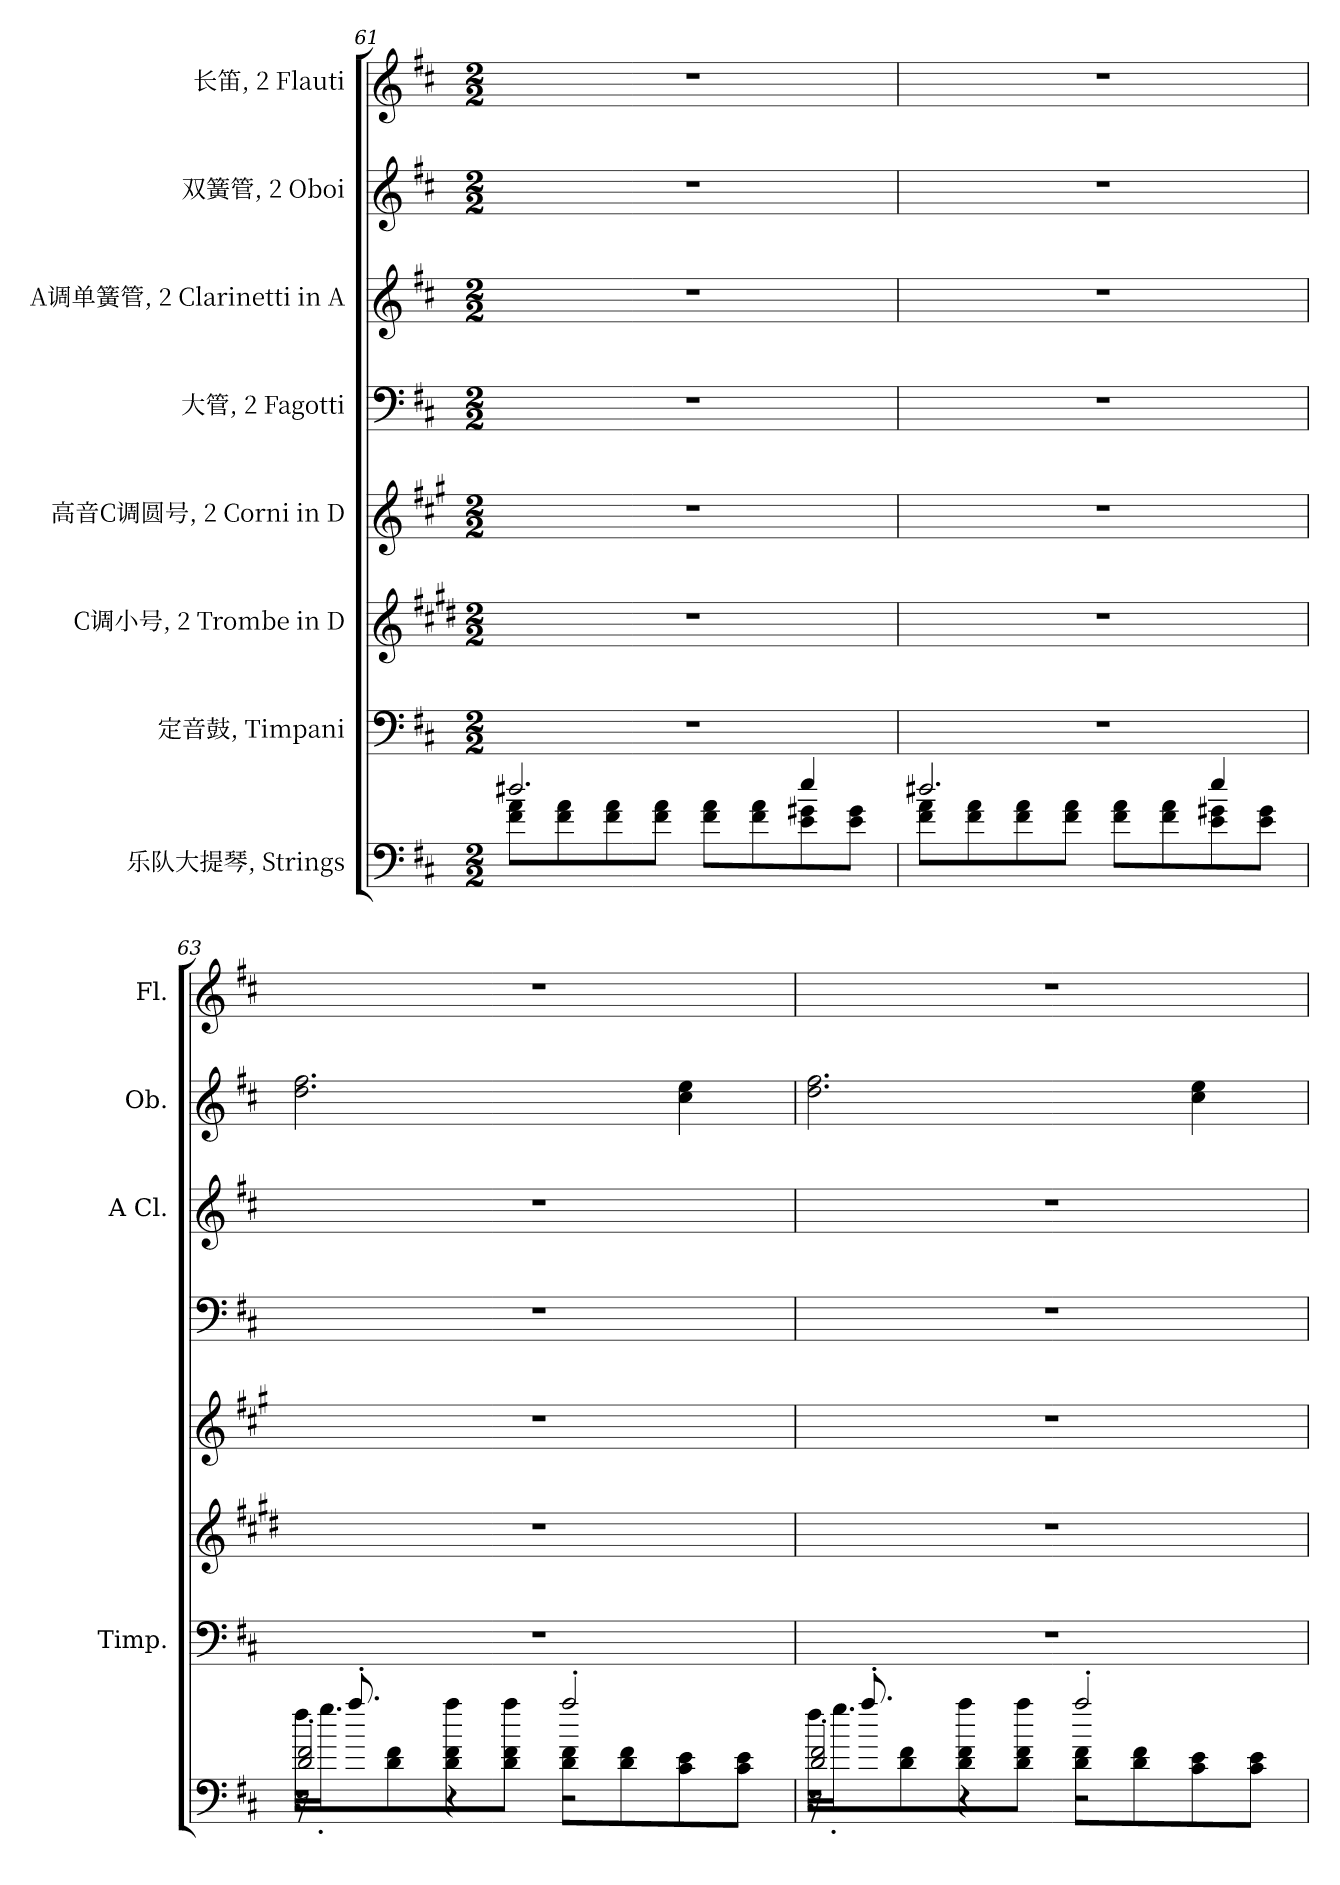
**kern	**kern	**kern	**kern	**kern	**kern	**kern	**kern
*part8	*part7	*part6	*part5	*part4	*part3	*part2	*part1
*staff8	*staff7	*staff6	*staff5	*staff4	*staff3	*staff2	*staff1
*I"乐队大提琴, Strings	*I"定音鼓, Timpani	*I"C调小号, 2 Trombe in D	*I"高音C调圆号, 2 Corni in D	*I"大管, 2 Fagotti	*I"A调单簧管, 2 Clarinetti in A	*I"双簧管, 2 Oboi	*I"长笛, 2 Flauti
*	*I'Timp.	*	*	*	*I'A Cl.	*I'Ob.	*I'Fl.
*clefF4	*clefF4	*clefG2	*clefG2	*clefF4	*clefG2	*clefG2	*clefG2
*	*	*ITrd1c2	*ITrd4c7	*	*ITrd2c3	*	*
*k[f#c#]	*k[f#c#]	*k[f#c#]	*k[f#c#]	*k[f#c#]	*k[f#c#g#d#a#]	*k[f#c#]	*k[f#c#]
*M2/2	*M2/2	*M2/2	*M2/2	*M2/2	*M2/2	*M2/2	*M2/2
=61	=61	=61	=61	=61	=61	=61	=61
*^	*	*	*	*	*	*	*
2.dd#X/	8f#\ 8a\L	1r	1r	1r	1r	1r	1r	1r
.	8f#\ 8a\	.	.	.	.	.	.	.
.	8f#\ 8a\	.	.	.	.	.	.	.
.	8f#\ 8a\J	.	.	.	.	.	.	.
.	8f#\ 8a\L	.	.	.	.	.	.	.
.	8f#\ 8a\	.	.	.	.	.	.	.
4ee/	8e\ 8g#X\	.	.	.	.	.	.	.
.	8e\ 8g#\J	.	.	.	.	.	.	.
!!LO:PB:g=z
=62	=62	=62	=62	=62	=62	=62	=62	=62
2.dd#X/	8f#\ 8a\L	1r	1r	1r	1r	1r	1r	1r
.	8f#\ 8a\	.	.	.	.	.	.	.
.	8f#\ 8a\	.	.	.	.	.	.	.
.	8f#\ 8a\J	.	.	.	.	.	.	.
.	8f#\ 8a\L	.	.	.	.	.	.	.
.	8f#\ 8a\	.	.	.	.	.	.	.
4ee/	8e\ 8g#X\	.	.	.	.	.	.	.
.	8e\ 8g#\J	.	.	.	.	.	.	.
=63	=63	=63	=63	=63	=63	=63	=63	=63
*	*^	*	*	*	*	*	*	*
16r	32ff#\KLL	2d/' 2f#/'	1r	1r	1r	1r	1r	2.dd\ 2.ff#\	1r
.	16.gg'\J	.	.	.	.	.	.	.	.
8.aa'/	.	.	.	.	.	.	.	.	.
.	8d\ 8f#\	.	.	.	.	.	.	.	.
4r	8d\ 8f#\ 8aa\	.	.	.	.	.	.	.	.
.	8d\ 8f#\ 8aa\J	.	.	.	.	.	.	.	.
2aa'/	8d\ 8f#\L	2r	.	.	.	.	.	.	.
.	8d\ 8f#\	.	.	.	.	.	.	.	.
.	8c#\ 8e\	.	.	.	.	.	.	4cc#\ 4ee\	.
.	8c#\ 8e\J	.	.	.	.	.	.	.	.
!!LO:PB:g=z
=64	=64	=64	=64	=64	=64	=64	=64	=64	=64
16r	32ff#\KLL	2d/' 2f#/'	1r	1r	1r	1r	1r	2.dd\ 2.ff#\	1r
.	16.gg'\J	.	.	.	.	.	.	.	.
8.aa'/	.	.	.	.	.	.	.	.	.
.	8d\ 8f#\	.	.	.	.	.	.	.	.
4r	8d\ 8f#\ 8aa\	.	.	.	.	.	.	.	.
.	8d\ 8f#\ 8aa\J	.	.	.	.	.	.	.	.
2aa'/	8d\ 8f#\L	2r	.	.	.	.	.	.	.
.	8d\ 8f#\	.	.	.	.	.	.	.	.
.	8c#\ 8e\	.	.	.	.	.	.	4cc#\ 4ee\	.
.	8c#\ 8e\J	.	.	.	.	.	.	.	.
*v	*v	*v	*	*	*	*	*	*	*
=	=	=	=	=	=	=	=
*-	*-	*-	*-	*-	*-	*-	*-
